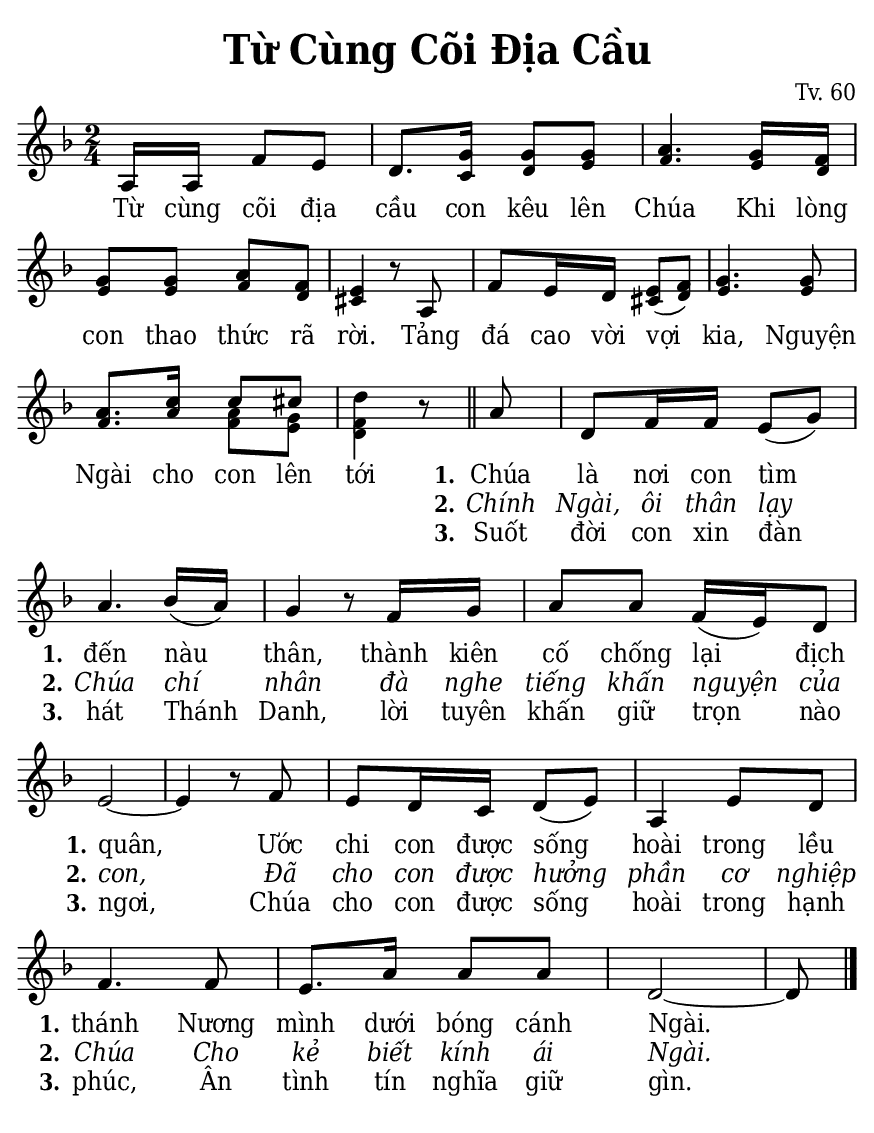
% Cài đặt chung\
\version "2.22.1"
\include "english.ly"

\header {
  title = \markup { \fontsize #1 "Từ Cùng Cõi Địa Cầu" }
  composer = "Tv. 60"
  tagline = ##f
}

% Nhạc phiên khúc
nhacPhienKhucSop = \relative c' {
  \partial 4. a16 a f'8 e |
  d8. g16 g8 g |
  a4. g16 f |
  g8 g a f |
  e4 r8 a, |
  f' e16 d e8 (f) |
  g4. g8 |
  a8. c16 c8 cs |
  \once \stemDown d4 r8 \bar "||"
  
  a |
  d, f16 f e8 (g) |
  a4. bf16 (a) |
  g4 r8 f16 g |
  a8 a f16 (e) d8 |
  e2 ~ |
  e4 r8 f |
  e d16 c d8 (e) |
  a,4 e'8 d |
  f4. f8 |
  e8. a16 a8 a |
  d,2 ~ |
  d8 \bar "|."
}

nhacPhienKhucAlto = \relative c' {
  a16 a f'8 e |
  d8. c16 d8 e |
  f4. e16 d |
  e8 e f d |
  cs4 r8 a |
  f' e16 d cs8 (d) |
  e4. e8 |
  f8. a16 <a f>8 <g e> |
  <f d>4 r8
}

% Lời phiên khúc
loiPhienKhucSop = \lyrics {
  %\set stanza = "ĐK:"
  Từ cùng cõi địa cầu con kêu lên Chúa
  Khi lòng con thao thức rã rời.
  Tảng đá cao vời vợi kia,
  Nguyện Ngài cho con lên tới
  <<
    {
      \set stanza = "1."
      Chúa là nơi con tìm đến nàu thân,
      thành kiên cố chống lại địch quân,
      Ước chi con được sống hoài trong lều thánh
      Nương mình dưới bóng cánh Ngài.
    }
    \new Lyrics {
	    \set associatedVoice = "beSop"
	    \set stanza = "2."
      \override Lyrics.LyricText.font-shape = #'italic
	    Chính Ngài, ôi thân lạy Chúa chí nhân
	    đà nghe tiếng khấn nguyện của con,
	    Đã cho con được hưởng phần cơ nghiệp Chúa
	    Cho kẻ biết kính ái Ngài.
    }
    \new Lyrics {
	    \set associatedVoice = "beSop"
	    \set stanza = "3."
	    Suốt đời con xin đàn hát Thánh Danh,
	    lời tuyên khấn giữ trọn nào ngơi,
	    Chúa cho con được sống hoài trong hạnh phúc,
	    Ân tình tín nghĩa giữ gìn.
    }
  >>
}

% Dàn trang
\paper {
  #(set-paper-size "a5")
  top-margin = 3\mm
  bottom-margin = 3\mm
  left-margin = 3\mm
  right-margin = 3\mm
  indent = #0
  #(define fonts
	 (make-pango-font-tree "Deja Vu Serif Condensed"
	 		       "Deja Vu Serif Condensed"
			       "Deja Vu Serif Condensed"
			       (/ 20 20)))
  print-page-number = ##f
  system-system-spacing = #'((basic-distance . 0.1) (padding . 2))
}

TongNhip = {
  \key f \major \time 2/4
  \set Timing.beamExceptions = #'()
  \set Timing.baseMoment = #(ly:make-moment 1/4)
}

% mã nguồn cho những chức năng chưa hỗ trợ trong phiên bản lilypond hiện tại
% cung cấp bởi cộng đồng lilypond khi gửi email đến lilypond-user@gnu.org
% Đổi kích thước nốt cho bè phụ
notBePhu =
#(define-music-function (font-size music) (number? ly:music?)
   (for-some-music
     (lambda (m)
       (if (music-is-of-type? m 'rhythmic-event)
           (begin
             (set! (ly:music-property m 'tweaks)
                   (cons `(font-size . ,font-size)
                         (ly:music-property m 'tweaks)))
             #t)
           #f))
     music)
   music)

% in số phiên khúc trên mỗi dòng
#(define (add-grob-definition grob-name grob-entry)
    (set! all-grob-descriptions
          (cons ((@@ (lily) completize-grob-entry)
                 (cons grob-name grob-entry))
                all-grob-descriptions)))

#(add-grob-definition
   'StanzaNumberSpanner
   `((direction . ,LEFT)
     (font-series . bold)
     (padding . 1)
     (side-axis . ,X)
     (stencil . ,ly:text-interface::print)
     (X-offset . ,ly:side-position-interface::x-aligned-side)
     (Y-extent . ,grob::always-Y-extent-from-stencil)
     (meta . ((class . Spanner)
              (interfaces . (font-interface
                             side-position-interface
                             stanza-number-interface
                             text-interface))))))

\layout {
   \context {
     \Global
     \grobdescriptions #all-grob-descriptions
   }
   \context {
     \Score
     \remove Stanza_number_align_engraver
     \consists
       #(lambda (context)
          (let ((texts '())
                (syllables '()))
            (make-engraver
             (acknowledgers
              ((stanza-number-interface engraver grob source-engraver)
                 (set! texts (cons grob texts)))
              ((lyric-syllable-interface engraver grob source-engraver)
                 (set! syllables (cons grob syllables))))
             ((stop-translation-timestep engraver)
                (for-each
                 (lambda (text)
                   (for-each
                    (lambda (syllable)
                      (ly:pointer-group-interface::add-grob text
'side-support-elements syllable))
                    syllables))
                 texts)
                (set! syllables '())))))
   }
   \context {
     \Lyrics
     \remove Stanza_number_engraver
     \consists
       #(lambda (context)
          (let ((text #f)
                (last-stanza #f))
            (make-engraver
             ((process-music engraver)
                (let ((stanza (ly:context-property context 'stanza #f)))
                  (if (and stanza (not (equal? stanza last-stanza)))
                      (let ((column (ly:context-property context
'currentCommandColumn)))
                        (set! last-stanza stanza)
                        (if text
                            (ly:spanner-set-bound! text RIGHT column))

                        (set! text (ly:engraver-make-grob engraver
'StanzaNumberSpanner '()))
                        (ly:grob-set-property! text 'text stanza)
                        (ly:spanner-set-bound! text LEFT column)))))
             ((finalize engraver)
                (if text
                    (let ((column (ly:context-property context
'currentCommandColumn)))
                      (ly:spanner-set-bound! text RIGHT column)))))))
     \override StanzaNumberSpanner.horizon-padding = 10000
   }
}
% kết thúc mã nguồn

\score {
  \new ChoirStaff <<
    \new Staff \with {
        \consists "Merge_rests_engraver"
        printPartCombineTexts = ##f
      }
      <<
      \new Voice \TongNhip \partCombine 
        \nhacPhienKhucSop
        \notBePhu -1 { \nhacPhienKhucAlto }
      \new NullVoice = beSop \nhacPhienKhucSop
      \new Lyrics \lyricsto beSop \loiPhienKhucSop
      >>
  >>
  \layout {
    \override Lyrics.LyricSpace.minimum-distance = #2
    \override Score.BarNumber.break-visibility = ##(#f #f #f)
    \override Score.SpacingSpanner.uniform-stretching = ##t
  } 
}
